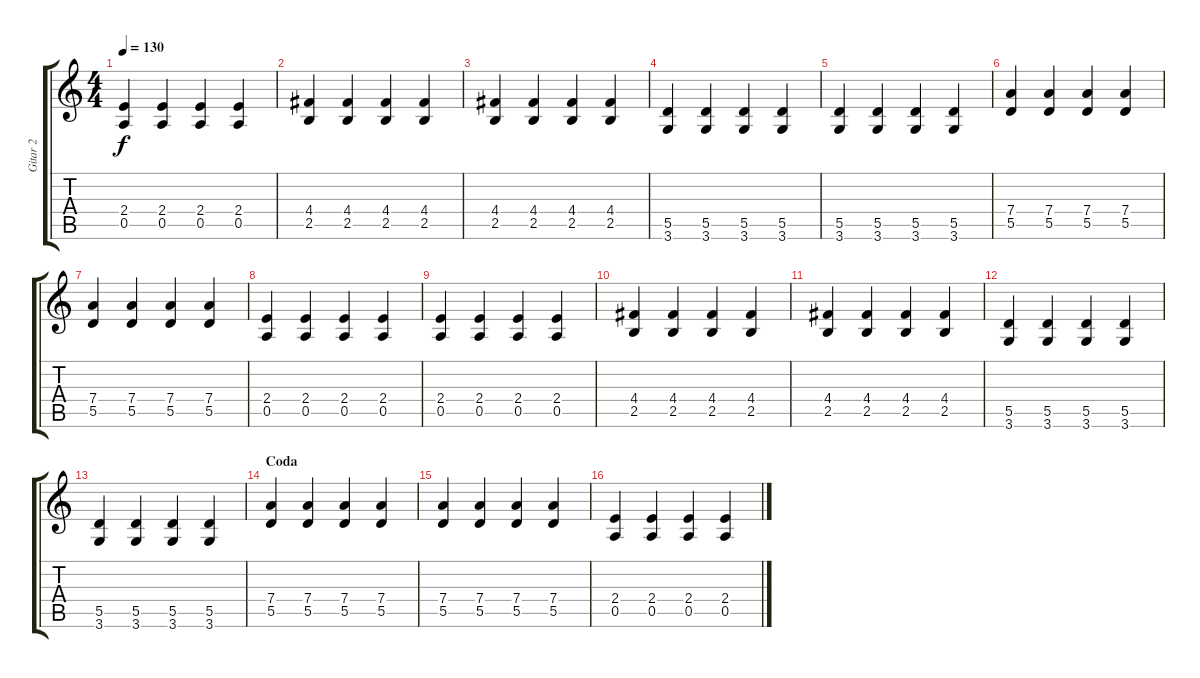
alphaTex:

\track ("Gitar 2" "Gitar 2") {instrument acousticguitarsteel}
\staff {score tabs}
\tuning (E4 B3 G3 D3 A2 E2) {hide}
\ts (4 4)
\tempo 130
\clef g2
\ks c
(2.4 0.5).4{dy f} (2.4 0.5).4 (2.4 0.5).4 (2.4 0.5).4 |
(4.4 2.5).4 (4.4 2.5).4 (4.4 2.5).4 (4.4 2.5).4 |
(4.4 2.5).4 (4.4 2.5).4 (4.4 2.5).4 (4.4 2.5).4 |
(5.5 3.6).4 (5.5 3.6).4 (5.5 3.6).4 (5.5 3.6).4 |
(5.5 3.6).4 (5.5 3.6).4 (5.5 3.6).4 (5.5 3.6).4 |
(7.4 5.5).4 (7.4 5.5).4 (7.4 5.5).4 (7.4 5.5).4 |
(7.4 5.5).4 (7.4 5.5).4 (7.4 5.5).4 (7.4 5.5).4 |
(2.4 0.5).4 (2.4 0.5).4 (2.4 0.5).4 (2.4 0.5).4 |
(2.4 0.5).4 (2.4 0.5).4 (2.4 0.5).4 (2.4 0.5).4 |
(4.4 2.5).4 (4.4 2.5).4 (4.4 2.5).4 (4.4 2.5).4 |
(4.4 2.5).4 (4.4 2.5).4 (4.4 2.5).4 (4.4 2.5).4 |
(5.5 3.6).4 (5.5 3.6).4 (5.5 3.6).4 (5.5 3.6).4 |
(5.5 3.6).4 (5.5 3.6).4 (5.5 3.6).4 (5.5 3.6).4 |
\section ("" "Coda")
(7.4 5.5).4 (7.4 5.5).4 (7.4 5.5).4 (7.4 5.5).4 |
(7.4 5.5).4 (7.4 5.5).4 (7.4 5.5).4 (7.4 5.5).4 |
(2.4 0.5).4 (2.4 0.5).4 (2.4 0.5).4 (2.4 0.5).4
